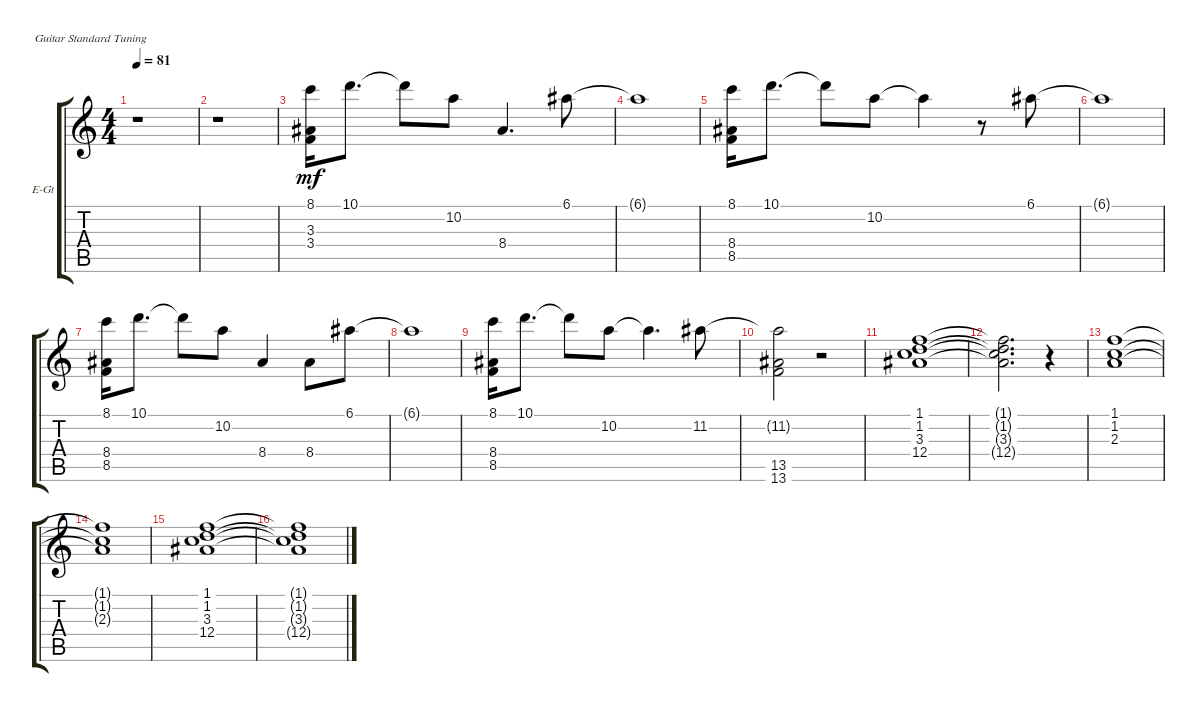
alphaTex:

\bracketExtendMode groupsimilarinstruments
\firstSystemTrackNameOrientation horizontal
\otherSystemsTrackNameOrientation horizontal
\track ("Electric Guitar" "E-Gt") {instrument electricguitarclean}
\staff {score tabs}
\tuning (E4 B3 G3 D3 A2 E2)
\ts (4 4)
\tempo 81
\clef g2
\scale
0.485477
\ks c
r.1{dy mf instrument electricguitarclean} |
\scale
0.257261 r.1 |
\scale
0.257261 (3.4 3.3 8.1).16 10.1.8{d} 10.1{t}.8 10.2.8 8.4.4{d} 6.1.8 |
\scale
0.333333 6.1{t}.1 |
\scale
0.333333 (8.5 8.4 8.1).16 10.1.8{d} 10.1{t}.8 10.2.8 10.2{t}.4 r.8 6.1.8 |
\scale
0.333333 6.1{t}.1 |
\scale
0.333333 (8.5 8.4 8.1).16 10.1.8{d} 10.1{t}.8 10.2.8 8.4.4 8.4.8 6.1.8 |
\scale
0.333333 6.1{t}.1 |
\scale
0.333333 (8.5 8.4 8.1).16 10.1.8{d} 10.1{t}.8 10.2.8 10.2{t}.4{d} 11.2.8 |
\scale
0.333333 (13.6 13.5 11.2{t}).2 r.2 |
\scale
0.333333 (3.3 1.2 12.4 1.1).1 |
\scale
0.333333 (3.3{t} 1.2{t} 12.4{t} 1.1{t}).2{d} r.4 |
\scale
0.333333 (2.3 1.2 1.1).1 |
\scale
0.333333 (2.3{t} 1.2{t} 1.1{t}).1 |
\scale
0.333333 (3.3 1.2 12.4 1.1).1 |
\scale
0.333333 (3.3{t} 1.2{t} 12.4{t} 1.1{t}).1
